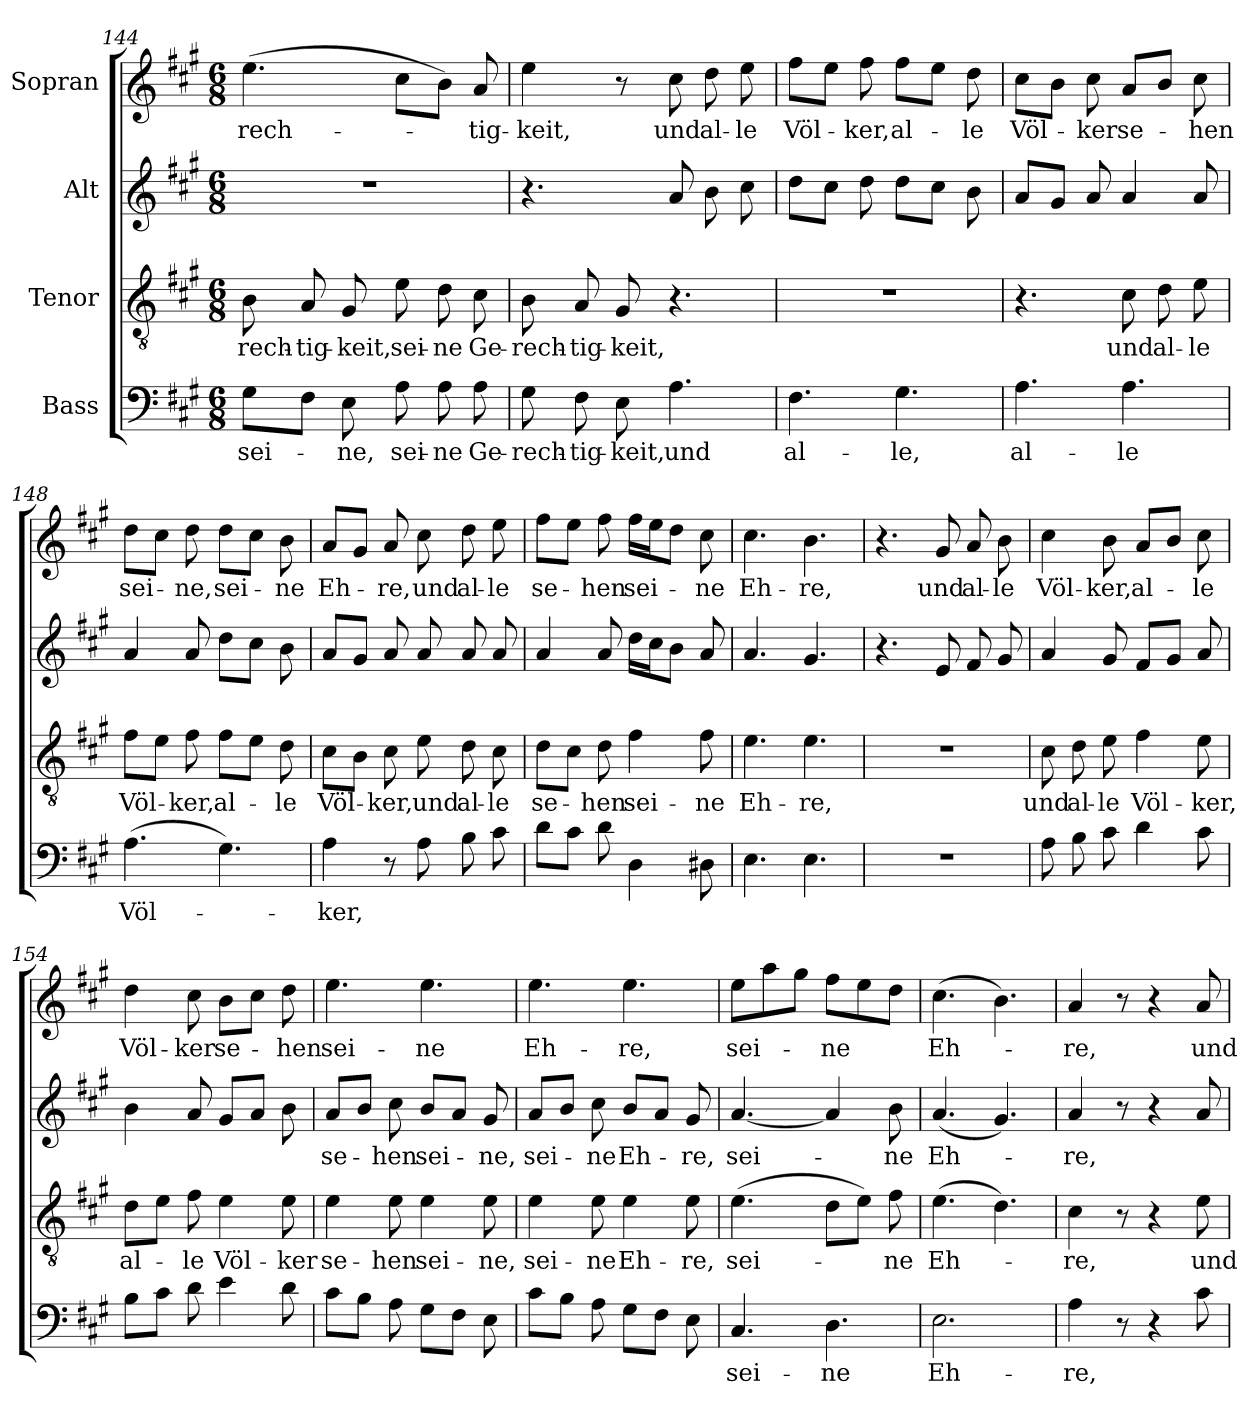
**kern	**text	**kern	**text	**kern	**text	**kern	**text
*part4	*part4	*part3	*part3	*part2	*part2	*part1	*part1
*staff4	*staff4	*staff3	*staff3	*staff2	*staff2	*staff1	*staff1
*I"Bass	*	*I"Tenor	*	*I"Alt	*	*I"Sopran	*
*clefF4	*	*clefGv2	*	*clefG2	*	*clefG2	*
*k[f#c#g#]	*	*k[f#c#g#]	*	*k[f#c#g#]	*	*k[f#c#g#]	*
*M6/8	*	*M6/8	*	*M6/8	*	*M6/8	*
=144	=144	=144	=144	=144	=144	=144	=144
8G#\L	sei-	8B\	-rech-	2.r	.	(>4.ee\	-rech-
8F#\J	.	8A/	-tig-	.	.	.	.
8E\	-ne,	8G#/	-keit,	.	.	.	.
8A\	sei-	8e\	sei-	.	.	8cc#\L	.
8A\	-ne	8d\	-ne	.	.	8b\J)	.
8A\	Ge-	8c#\	Ge-	.	.	8a/	-tig-
=145	=145	=145	=145	=145	=145	=145	=145
8G#\	-rech-	8B\	-rech-	4.r	.	4ee\	-keit,
8F#\	-tig-	8A/	-tig-	.	.	.	.
8E\	-keit,	8G#/	-keit,	.	.	8r	.
4.A\	und	4.r	.	8a/	.	8cc#\	und
.	.	.	.	8b\	.	8dd\	al-
.	.	.	.	8cc#\	.	8ee\	-le
=146	=146	=146	=146	=146	=146	=146	=146
4.F#\	al-	2.r	.	8dd\L	.	8ff#\L	Völ-
.	.	.	.	8cc#\J	.	8ee\J	.
.	.	.	.	8dd\	.	8ff#\	-ker,
4.G#\	-le,	.	.	8dd\L	.	8ff#\L	al-
.	.	.	.	8cc#\J	.	8ee\J	.
.	.	.	.	8b\	.	8dd\	-le
!!LO:PB:g=z
=147	=147	=147	=147	=147	=147	=147	=147
4.A\	al-	4.r	.	8a/L	.	8cc#\L	Völ-
.	.	.	.	8g#/J	.	8b\J	.
.	.	.	.	8a/	.	8cc#\	-ker
4.A\	-le	8c#\	und	4a/	.	8a/L	se-
.	.	8d\	al-	.	.	8b/J	.
.	.	8e\	-le	8a/	.	8cc#\	-hen
=148	=148	=148	=148	=148	=148	=148	=148
(4.A\	Völ-	8f#\L	Völ-	4a/	.	8dd\L	sei-
.	.	8e\J	.	.	.	8cc#\J	.
.	.	8f#\	-ker,	8a/	.	8dd\	-ne,
4.G#\)	.	8f#\L	al-	8dd\L	.	8dd\L	sei-
.	.	8e\J	.	8cc#\J	.	8cc#\J	.
.	.	8d\	-le	8b\	.	8b\	-ne
=149	=149	=149	=149	=149	=149	=149	=149
4A\	-ker,	8c#\L	Völ-	8a/L	.	8a/L	Eh-
.	.	8B\J	.	8g#/J	.	8g#/J	.
8r	.	8c#\	-ker,	8a/	.	8a/	-re,
8A\	.	8e\	und	8a/	.	8cc#\	und
8B\	.	8d\	al-	8a/	.	8dd\	al-
8c#\	.	8c#\	-le	8a/	.	8ee\	-le
=150	=150	=150	=150	=150	=150	=150	=150
8d\L	.	8d\L	se-	4a/	.	8ff#\L	se-
8c#\J	.	8c#\J	.	.	.	8ee\J	.
8d\	.	8d\	-hen	8a/	.	8ff#\	-hen
4D\	.	4f#\	sei-	16dd\LL	.	16ff#\LL	sei-
.	.	.	.	16cc#\J	.	16ee\J	.
.	.	.	.	8b\J	.	8dd\J	.
8D#X\	.	8f#\	-ne	8a/	.	8cc#\	-ne
!!LO:LB:g=z
=151	=151	=151	=151	=151	=151	=151	=151
4.E\	.	4.e\	Eh-	4.a/	.	4.cc#\	Eh-
4.E\	.	4.e\	-re,	4.g#/	.	4.b\	-re,
=152	=152	=152	=152	=152	=152	=152	=152
2.r	.	2.r	.	4.r	.	4.r	.
.	.	.	.	8e/	.	8g#/	und
.	.	.	.	8f#/	.	8a/	al-
.	.	.	.	8g#/	.	8b\	-le
=153	=153	=153	=153	=153	=153	=153	=153
8A\	.	8c#\	und	4a/	.	4cc#\	Völ-
8B\	.	8d\	al-	.	.	.	.
8c#\	.	8e\	-le	8g#/	.	8b\	-ker,
4d\	.	4f#\	Völ-	8f#/L	.	8a/L	al-
.	.	.	.	8g#/J	.	8b/J	.
8c#\	.	8e\	-ker,	8a/	.	8cc#\	-le
=154	=154	=154	=154	=154	=154	=154	=154
8B\L	.	8d\L	al-	4b\	.	4dd\	Völ-
8c#\J	.	8e\J	.	.	.	.	.
8d\	.	8f#\	-le	8a/	.	8cc#\	-ker
4e\	.	4e\	Völ-	8g#/L	.	8b\L	se-
.	.	.	.	8a/J	.	8cc#\J	.
8d\	.	8e\	-ker	8b\	.	8dd\	-hen
=155	=155	=155	=155	=155	=155	=155	=155
8c#\L	.	4e\	se-	8a/L	se-	4.ee\	sei-
8B\J	.	.	.	8b/J	.	.	.
8A\	.	8e\	-hen	8cc#\	-hen	.	.
8G#\L	.	4e\	sei-	8b/L	sei-	4.ee\	-ne
8F#\J	.	.	.	8a/J	.	.	.
8E\	.	8e\	-ne,	8g#/	-ne,	.	.
!!LO:LB:g=z
=156	=156	=156	=156	=156	=156	=156	=156
8c#\L	.	4e\	sei-	8a/L	sei-	4.ee\	Eh-
8B\J	.	.	.	8b/J	.	.	.
8A\	.	8e\	-ne	8cc#\	-ne	.	.
8G#\L	.	4e\	Eh-	8b/L	Eh-	4.ee\	-re,
8F#\J	.	.	.	8a/J	.	.	.
8E\	.	8e\	-re,	8g#/	-re,	.	.
=157	=157	=157	=157	=157	=157	=157	=157
4.C#/	sei-	(>4.e\	sei-	[4.a/	sei-	8ee\L	sei-
.	.	.	.	.	.	8aa\	.
.	.	.	.	.	.	8gg#\J	.
4.D\	-ne	8d\L	.	4a/]	.	8ff#\L	-ne
.	.	8e\J)	.	.	.	8ee\	.
.	.	8f#\	-ne	8b\	-ne	8dd\J	.
=158	=158	=158	=158	=158	=158	=158	=158
2.E\	Eh-	(>4.e\	Eh-	(4.a/	Eh-	(>4.cc#\	Eh-
.	.	4.d\)	.	4.g#/)	.	4.b\)	.
=159	=159	=159	=159	=159	=159	=159	=159
4A\	-re,	4c#\	-re,	4a/	-re,	4a/	-re,
8r	.	8r	.	8r	.	8r	.
4r	.	4r	.	4r	.	4r	.
8c#\	.	8e\	und	8a/	.	8a/	und
=	=	=	=	=	=	=	=
*-	*-	*-	*-	*-	*-	*-	*-
